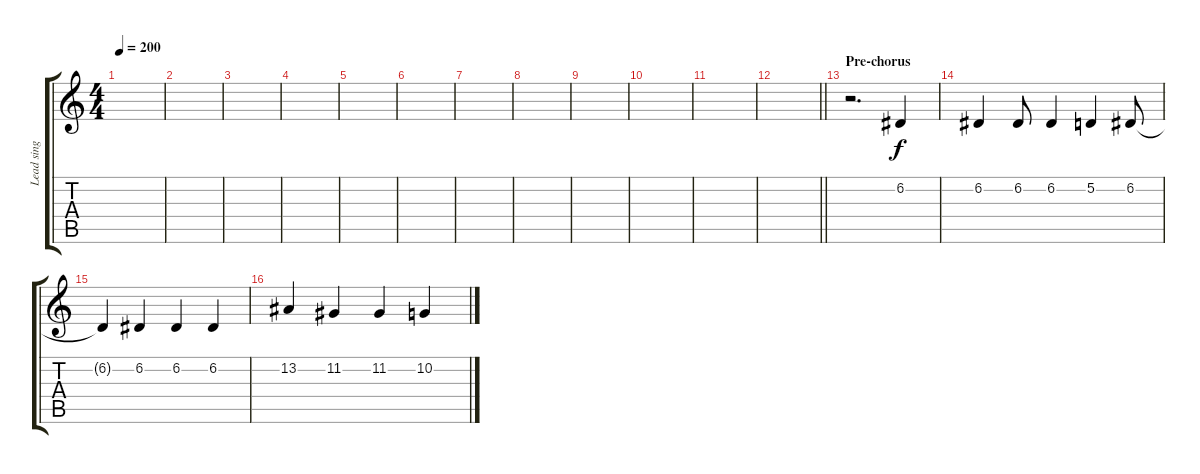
\track ("Lead sing" "Lead sing") {instrument pad1newage}
\staff {score tabs}
\tuning (D4 A3 F3 C3 G2 C2) {hide}
\ts (4 4)
\tempo 200
\clef g2
\ks c
|
|
|
|
|
|
|
|
|
|
|
\barLineRight lightlight
|
\section ("" "Pre-chorus")
r.2{d} 6.2.4 |
6.2.4 6.2.8 6.2.4 5.2.4 6.2.8 |
6.2{t}.4 6.2.4 6.2.4 6.2.4 |
13.2.4 11.2.4 11.2.4 10.2.4
